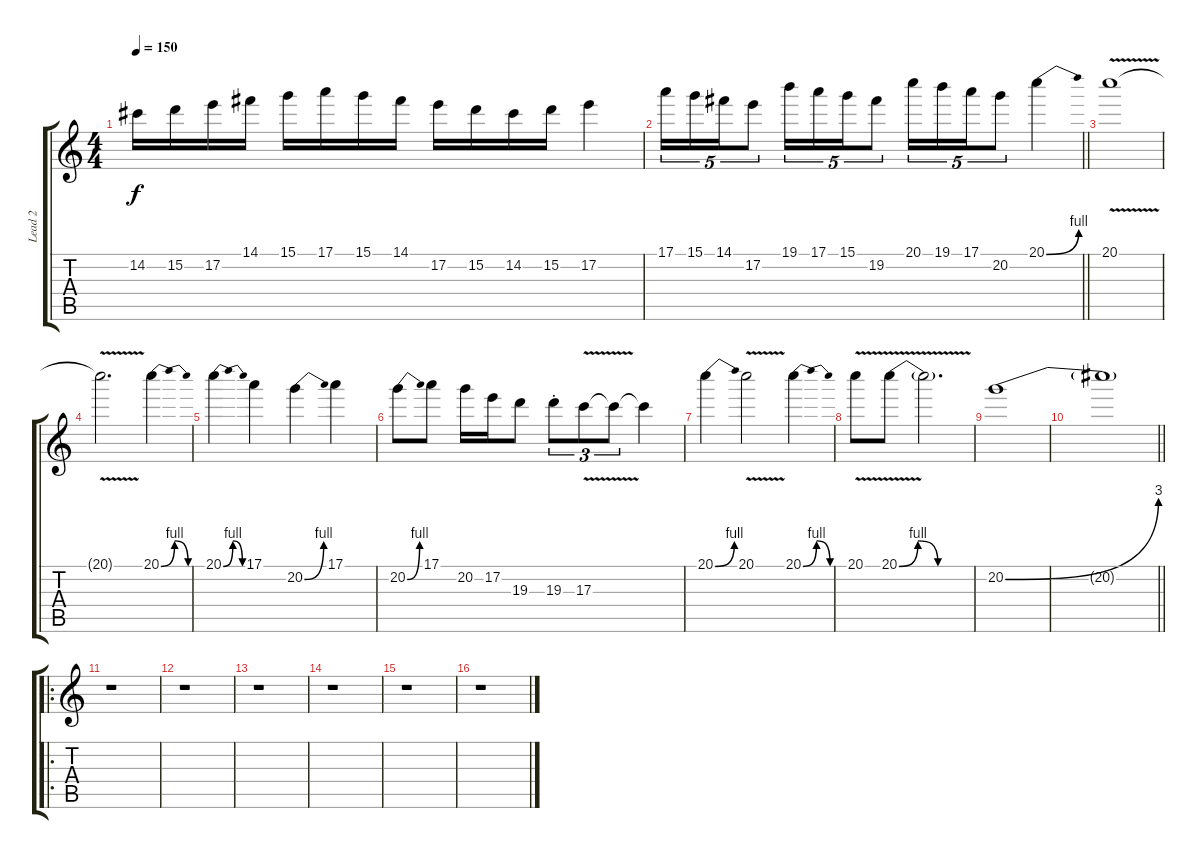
\track ("Lead 2" "Lead 2") {instrument distortionguitar}
\staff {score tabs}
\tuning (E4 B3 G3 D3 A2 E2) {hide}
\ts (4 4)
\tempo 150
\clef g2
\ks c
14.2.16{dy f} 15.2.16 17.2.16 14.1.16 15.1.16 17.1.16 15.1.16 14.1.16 17.2.16 15.2.16 14.2.16 15.2.16 17.2.4 |
\barLineRight lightlight
17.1.16{tu (5 4)} 15.1.16{tu (5 4)} 14.1.16{tu (5 4)} 17.2.8{tu (5 4)} 19.1.16{tu (5 4)} 17.1.16{tu (5 4)} 15.1.16{tu (5 4)} 19.2.8{tu (5 4)} 20.1.16{tu (5 4)} 19.1.16{tu (5 4)} 17.1.16{tu (5 4)} 20.2.8{tu (5 4)} 20.1{be (bend 0 0 60 4)}.4 |
20.1{v}.1 |
20.1{t}.2{d} 20.1{be (bendrelease 0 0 15 4 15 4 60 0)}.4 |
20.1{be (bendrelease 0 0 15 4 15 4 60 0)}.4 17.1.4 20.2{be (bend 0 0 60 4)}.4 17.1.4 |
20.2{be (bend 0 0 60 4)}.8 17.1.8 20.2.16 17.2.16 19.3.8 19.3{st}.8{tu (3 2)} 17.3{v}.8{tu (3 2)} 17.3{t}.8{tu (3 2)} 17.3{t}.4 |
20.1{be (bend 0 0 60 4)}.4 20.1{v}.2 20.1{be (bendrelease 0 0 30 4 30 4 60 0)}.4 |
20.1{v}.8 20.1{be (custom 0 0 15 4 31 0 60 0) v}.8 20.1{t}.2{d} |
20.2{be (bend 0 0 60 12)}.1 |
\barLineRight lightlight
20.2{t}.1 |
\ro
r.1 |
r.1 |
r.1 |
r.1 |
r.1 |
r.1
